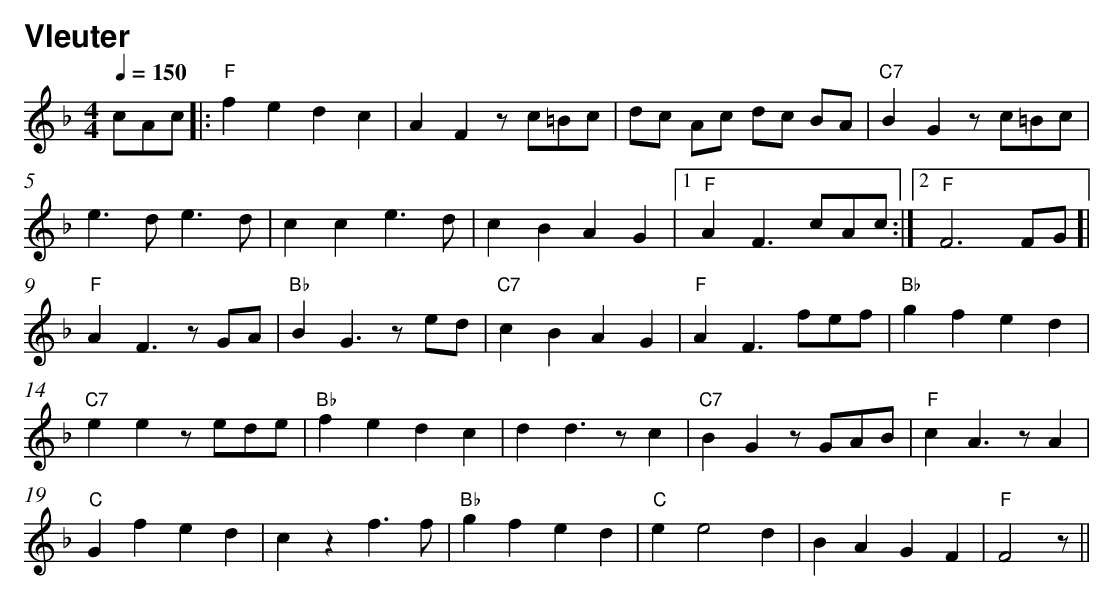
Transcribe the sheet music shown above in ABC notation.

X:1
T:Vleuter
L:1/8
M:4/4
Q:1/4=150
K:F
cAc |:"F" f2 e2 d2 c2 | A2 F2 z c=Bc| dc Ac dc BA |"C7" B2 G2 z c=Bc |$
e3 d e3 d | c2 c2 e3 d | c2 B2 A2 G2 |[1 "F" A2 F3 cAc :|[2 "F" F6 FG]|$
"F" A2 F3 z GA | "Bb" B2 G3 z ed |"C7" c2B2 A2 G2|"F" A2F3 fef |"Bb" g2f2e2 d2 | $
"C7"e2 e2 z ede |"Bb" f2 e2 d2 c2 | d2 d3 z c2 |"C7" B2 G2 z GAB |"F" c2 A3zA2 |$
"C"G2 f2 e2 d2 | c2 z2  f3 f |"Bb"  g2 f2 e2 d2 |"C" e2 e4 d2 | B2 A2 G2 F2 |"F" F4z||
